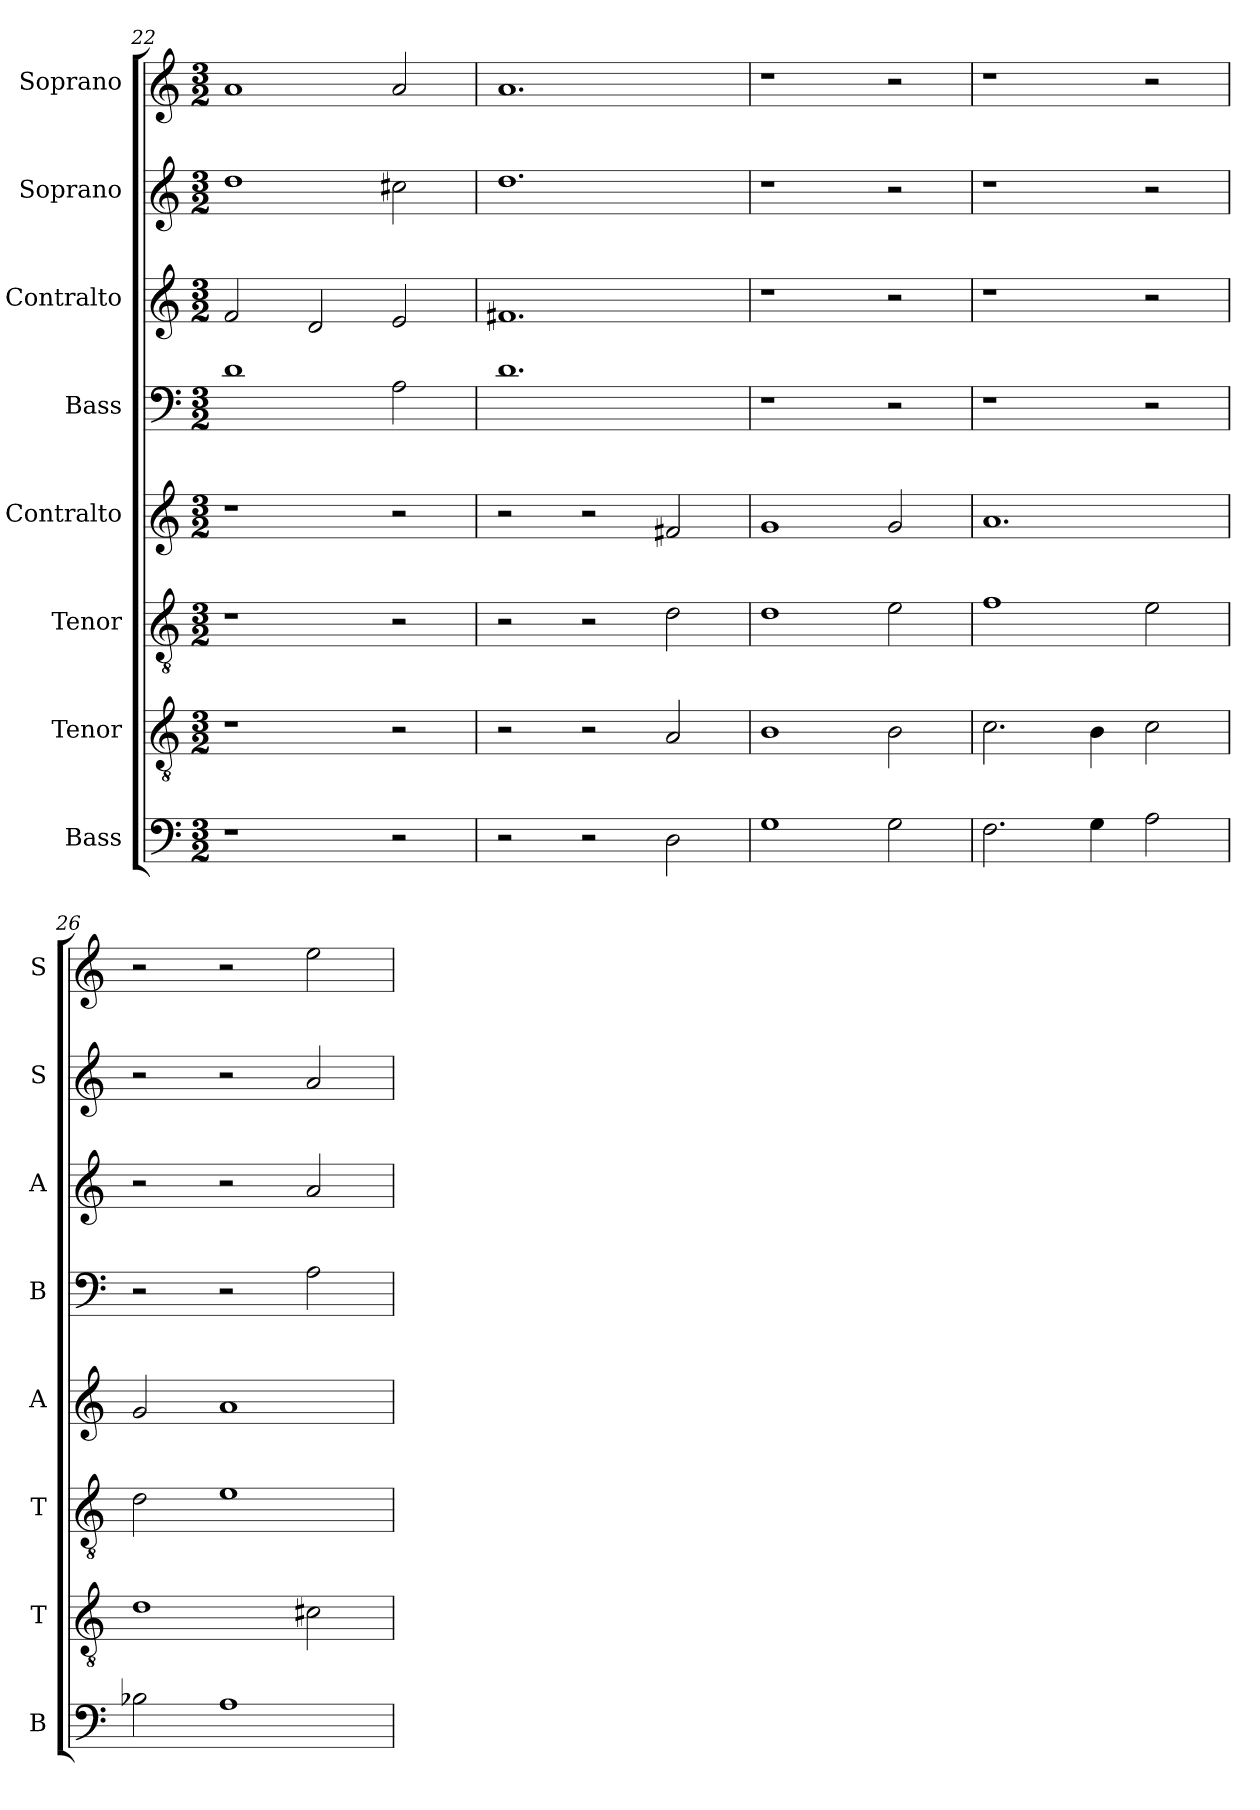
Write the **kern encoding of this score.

**kern	**kern	**kern	**kern	**kern	**kern	**kern	**kern
*part8	*part7	*part6	*part5	*part4	*part3	*part2	*part1
*staff8	*staff7	*staff6	*staff5	*staff4	*staff3	*staff2	*staff1
*I"Bass	*I"Tenor	*I"Tenor	*I"Contralto	*I"Bass	*I"Contralto	*I"Soprano	*I"Soprano
*I'B	*I'T	*I'T	*I'A	*I'B	*I'A	*I'S	*I'S
*clefF4	*clefGv2	*clefGv2	*clefG2	*clefF4	*clefG2	*clefG2	*clefG2
*k[]	*k[]	*k[]	*k[]	*k[]	*k[]	*k[]	*k[]
*G:mix	*G:mix	*G:mix	*G:mix	*G:mix	*G:mix	*G:mix	*G:mix
*M3/2	*M3/2	*M3/2	*M3/2	*M3/2	*M3/2	*M3/2	*M3/2
=22	=22	=22	=22	=22	=22	=22	=22
1r	1r	1r	1r	1d	2f	1dd	1a
.	.	.	.	.	2d	.	.
2r	2r	2r	2r	2A	2e	2cc#X	2a
=23	=23	=23	=23	=23	=23	=23	=23
2r	2r	2r	2r	1.d	1.f#X	1.dd	1.a
2r	2r	2r	2r	.	.	.	.
2D	2A	2d	2f#X	.	.	.	.
=24	=24	=24	=24	=24	=24	=24	=24
1G	1B	1d	1g	1r	1r	1r	1r
2G	2B	2e	2g	2r	2r	2r	2r
=25	=25	=25	=25	=25	=25	=25	=25
2.F	2.c	1f	1.a	1r	1r	1r	1r
4G	4B	.	.	.	.	.	.
2A	2c	2e	.	2r	2r	2r	2r
=26	=26	=26	=26	=26	=26	=26	=26
2B-X	1d	2d	2g	2r	2r	2r	2r
1A	.	1e	1a	2r	2r	2r	2r
.	2c#X	.	.	2A	2a	2a	2ee
=	=	=	=	=	=	=	=
*-	*-	*-	*-	*-	*-	*-	*-
